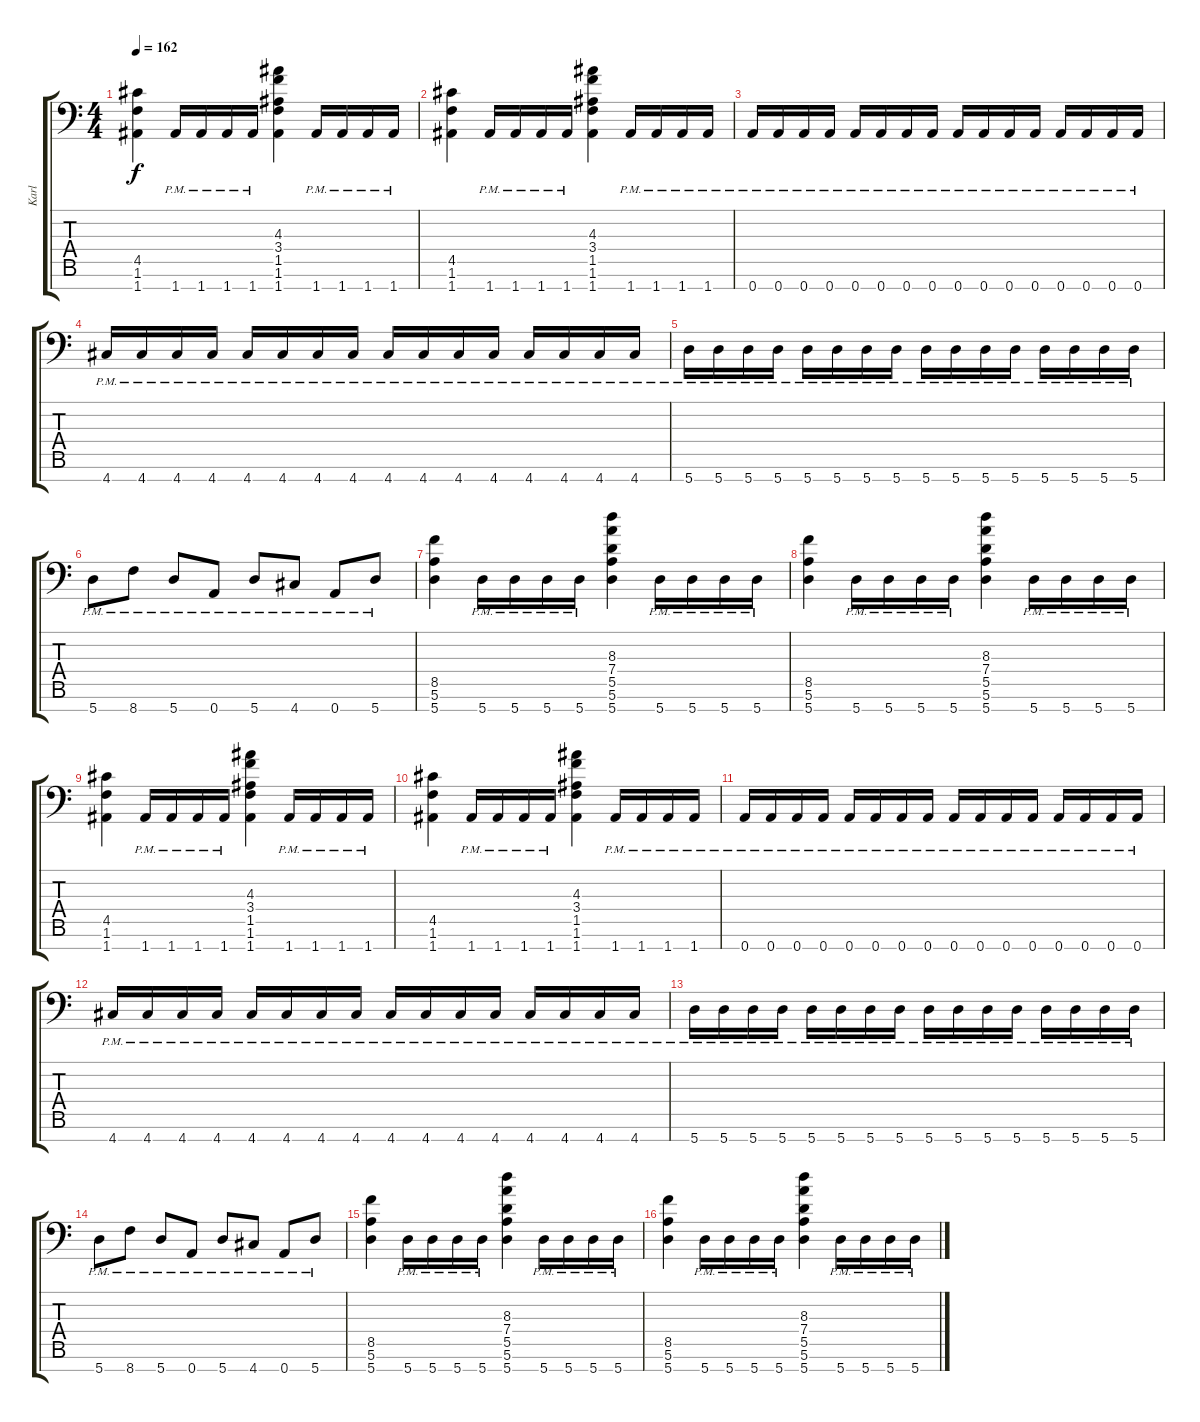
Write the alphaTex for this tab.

\track ("Karl" "Karl") {instrument distortionguitar}
\staff {score tabs}
\tuning (E4 B3 Gb3 D3 A2 E2 A1) {hide}
\ts (4 4)
\tempo 162
\clef f4
\ks c
(4.5 1.6 1.7).4{dy f} 1.7{pm}.16 1.7{pm}.16 1.7{pm}.16 1.7{pm}.16 (4.3 3.4 1.5 1.6 1.7).4 1.7{pm}.16 1.7{pm}.16 1.7{pm}.16 1.7{pm}.16 |
(4.5 1.6 1.7).4 1.7{pm}.16 1.7{pm}.16 1.7{pm}.16 1.7{pm}.16 (4.3 3.4 1.5 1.6 1.7).4 1.7{pm}.16 1.7{pm}.16 1.7{pm}.16 1.7{pm}.16 |
0.7{pm}.16 0.7{pm}.16 0.7{pm}.16 0.7{pm}.16 0.7{pm}.16 0.7{pm}.16 0.7{pm}.16 0.7{pm}.16 0.7{pm}.16 0.7{pm}.16 0.7{pm}.16 0.7{pm}.16 0.7{pm}.16 0.7{pm}.16 0.7{pm}.16 0.7{pm}.16 |
4.7{pm}.16 4.7{pm}.16 4.7{pm}.16 4.7{pm}.16 4.7{pm}.16 4.7{pm}.16 4.7{pm}.16 4.7{pm}.16 4.7{pm}.16 4.7{pm}.16 4.7{pm}.16 4.7{pm}.16 4.7{pm}.16 4.7{pm}.16 4.7{pm}.16 4.7{pm}.16 |
5.7{pm}.16 5.7{pm}.16 5.7{pm}.16 5.7{pm}.16 5.7{pm}.16 5.7{pm}.16 5.7{pm}.16 5.7{pm}.16 5.7{pm}.16 5.7{pm}.16 5.7{pm}.16 5.7{pm}.16 5.7{pm}.16 5.7{pm}.16 5.7{pm}.16 5.7{pm}.16 |
5.7{pm}.8 8.7{pm}.8 5.7{pm}.8 0.7{pm}.8 5.7{pm}.8 4.7{pm}.8 0.7{pm}.8 5.7{pm}.8 |
(8.5 5.6 5.7).4 5.7{pm}.16 5.7{pm}.16 5.7{pm}.16 5.7{pm}.16 (8.3 7.4 5.5 5.6 5.7).4 5.7{pm}.16 5.7{pm}.16 5.7{pm}.16 5.7{pm}.16 |
(8.5 5.6 5.7).4 5.7{pm}.16 5.7{pm}.16 5.7{pm}.16 5.7{pm}.16 (8.3 7.4 5.5 5.6 5.7).4 5.7{pm}.16 5.7{pm}.16 5.7{pm}.16 5.7{pm}.16 |
(4.5 1.6 1.7).4 1.7{pm}.16 1.7{pm}.16 1.7{pm}.16 1.7{pm}.16 (4.3 3.4 1.5 1.6 1.7).4 1.7{pm}.16 1.7{pm}.16 1.7{pm}.16 1.7{pm}.16 |
(4.5 1.6 1.7).4 1.7{pm}.16 1.7{pm}.16 1.7{pm}.16 1.7{pm}.16 (4.3 3.4 1.5 1.6 1.7).4 1.7{pm}.16 1.7{pm}.16 1.7{pm}.16 1.7{pm}.16 |
0.7{pm}.16 0.7{pm}.16 0.7{pm}.16 0.7{pm}.16 0.7{pm}.16 0.7{pm}.16 0.7{pm}.16 0.7{pm}.16 0.7{pm}.16 0.7{pm}.16 0.7{pm}.16 0.7{pm}.16 0.7{pm}.16 0.7{pm}.16 0.7{pm}.16 0.7{pm}.16 |
4.7{pm}.16 4.7{pm}.16 4.7{pm}.16 4.7{pm}.16 4.7{pm}.16 4.7{pm}.16 4.7{pm}.16 4.7{pm}.16 4.7{pm}.16 4.7{pm}.16 4.7{pm}.16 4.7{pm}.16 4.7{pm}.16 4.7{pm}.16 4.7{pm}.16 4.7{pm}.16 |
5.7{pm}.16 5.7{pm}.16 5.7{pm}.16 5.7{pm}.16 5.7{pm}.16 5.7{pm}.16 5.7{pm}.16 5.7{pm}.16 5.7{pm}.16 5.7{pm}.16 5.7{pm}.16 5.7{pm}.16 5.7{pm}.16 5.7{pm}.16 5.7{pm}.16 5.7{pm}.16 |
5.7{pm}.8 8.7{pm}.8 5.7{pm}.8 0.7{pm}.8 5.7{pm}.8 4.7{pm}.8 0.7{pm}.8 5.7{pm}.8 |
(8.5 5.6 5.7).4 5.7{pm}.16 5.7{pm}.16 5.7{pm}.16 5.7{pm}.16 (8.3 7.4 5.5 5.6 5.7).4 5.7{pm}.16 5.7{pm}.16 5.7{pm}.16 5.7{pm}.16 |
(8.5 5.6 5.7).4 5.7{pm}.16 5.7{pm}.16 5.7{pm}.16 5.7{pm}.16 (8.3 7.4 5.5 5.6 5.7).4 5.7{pm}.16 5.7{pm}.16 5.7{pm}.16 5.7{pm}.16
